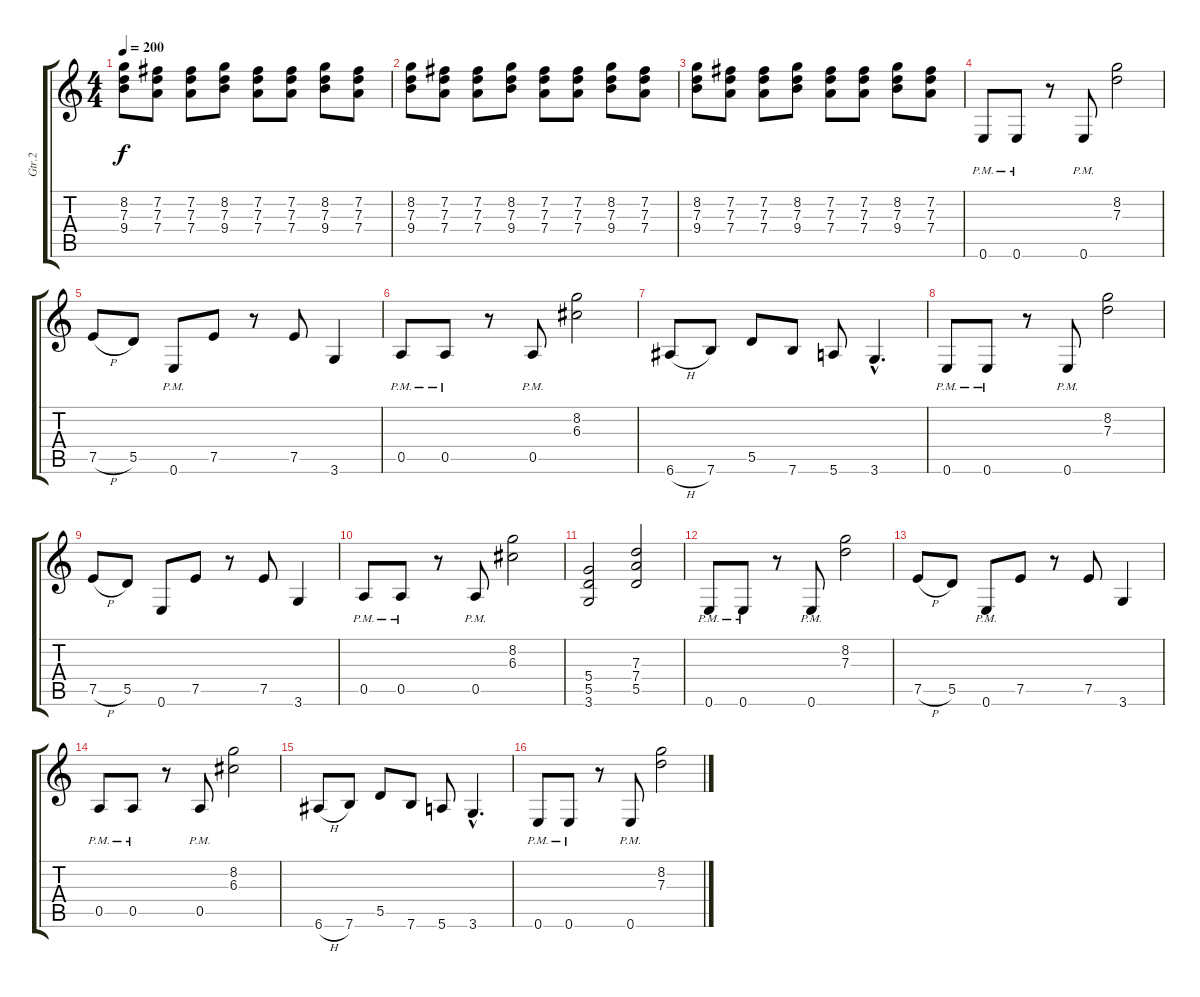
\track ("Gtr.2" "Gtr.2") {instrument overdrivenguitar}
\staff {score tabs}
\tuning (E4 B3 G3 D3 A2 E2) {hide}
\ts (4 4)
\tempo 200
\clef g2
\ks c
(8.2 7.3 9.4).8{dy f} (7.2 7.3 7.4).8 (7.2 7.3 7.4).8 (8.2 7.3 9.4).8 (7.2 7.3 7.4).8 (7.2 7.3 7.4).8 (8.2 7.3 9.4).8 (7.2 7.3 7.4).8 |
(8.2 7.3 9.4).8 (7.2 7.3 7.4).8 (7.2 7.3 7.4).8 (8.2 7.3 9.4).8 (7.2 7.3 7.4).8 (7.2 7.3 7.4).8 (8.2 7.3 9.4).8 (7.2 7.3 7.4).8 |
(8.2 7.3 9.4).8 (7.2 7.3 7.4).8 (7.2 7.3 7.4).8 (8.2 7.3 9.4).8 (7.2 7.3 7.4).8 (7.2 7.3 7.4).8 (8.2 7.3 9.4).8 (7.2 7.3 7.4).8 |
0.6{pm}.8 0.6{pm}.8 r.8 0.6{pm}.8 (8.2 7.3).2 |
7.5{h}.8 5.5.8 0.6{pm}.8 7.5.8 r.8 7.5.8 3.6.4 |
0.5{pm}.8 0.5{pm}.8 r.8 0.5{pm}.8 (8.2 6.3).2 |
6.6{h}.8 7.6.8 5.5.8 7.6.8 5.6.8 3.6{hac}.4{d} |
0.6{pm}.8 0.6{pm}.8 r.8 0.6{pm}.8 (8.2 7.3).2 |
7.5{h}.8 5.5.8 0.6.8 7.5.8 r.8 7.5.8 3.6.4 |
0.5{pm}.8 0.5{pm}.8 r.8 0.5{pm}.8 (8.2 6.3).2 |
(5.4 5.5 3.6).2 (7.3 7.4 5.5).2 |
0.6{pm}.8 0.6{pm}.8 r.8 0.6{pm}.8 (8.2 7.3).2 |
7.5{h}.8 5.5.8 0.6{pm}.8 7.5.8 r.8 7.5.8 3.6.4 |
0.5{pm}.8 0.5{pm}.8 r.8 0.5{pm}.8 (8.2 6.3).2 |
6.6{h}.8 7.6.8 5.5.8 7.6.8 5.6.8 3.6{hac}.4{d} |
0.6{pm}.8 0.6{pm}.8 r.8 0.6{pm}.8 (8.2 7.3).2
